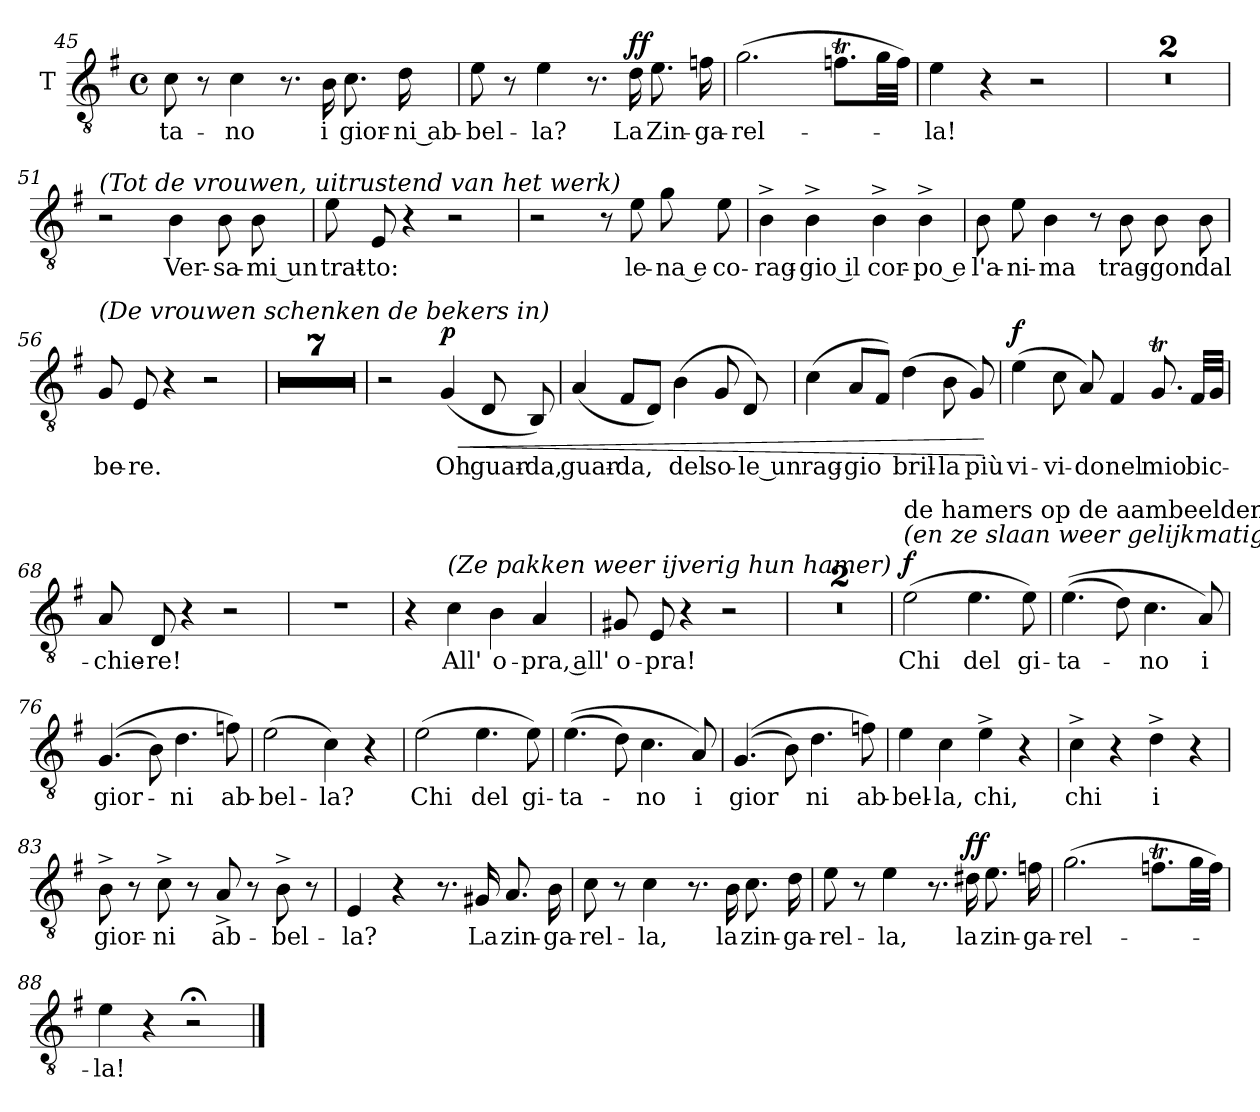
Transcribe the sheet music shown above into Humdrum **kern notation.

**kern	**text	**dynam
*part1	*part1	*part1
*staff1	*staff1	*staff1
*I"T	*	*
*I'T	*	*
*clefGv2	*	*
*k[f#]	*	*
*M4/4	*	*
*met(c)	*	*
=45	=45	=45
!	!LO:LY:b	!
8c\	-ta-	.
8r	.	.
!	!LO:LY:b	!
4c\	-no	.
8.r	.	.
!	!LO:LY:b	!
16B\	i	.
!	!LO:LY:b	!
8.c\	gior-	.
!	!LO:LY:b	!
16d\	-ni ab-	.
=46	=46	=46
!	!LO:LY:b	!
8e\	-bel-	.
8r	.	.
!	!LO:LY:b	!
4e\	-la?	.
8.r	.	.
!	!LO:LY:b	!LO:DY:a
16d\	La	ff
!	!LO:LY:b	!
8.e\	Zin-	.
!	!LO:LY:b	!
16fn\	-ga-	.
=47	=47	=47
!	!LO:LY:b	!
(>2.g\	-rel-	.
8.fnT\L	.	.
32g\LL	.	.
32f\JJJ)	.	.
=48	=48	=48
!	!LO:LY:b	!
4e\	-la!	.
4r	.	.
2r	.	.
!!LO:LB:g=z
=49	=49	=49
1r	.	.
=50	=50	=50
1r	.	.
=51	=51	=51
!LO:TX:a:i:t=(Tot de vrouwen, uitrustend van het werk)	!	!
2r	.	.
!	!LO:LY:b	!
4B\	Ver-	.
!	!LO:LY:b	!
8B\	-sa-	.
!	!LO:LY:b	!
8B\	-mi un	.
=52	=52	=52
!	!LO:LY:b	!
8e\	trat-	.
!	!LO:LY:b	!
8E/	-to:	.
4r	.	.
2r	.	.
!!LO:PB:g=z
=53	=53	=53
2r	.	.
8r	.	.
!	!LO:LY:b	!
8e\	le-	.
!	!LO:LY:b	!
8g\	-na e	.
!	!LO:LY:b	!
8e\	co-	.
=54	=54	=54
!	!LO:LY:b	!
4B^\	-rag-	.
!	!LO:LY:b	!
4B^\	-gio il	.
!	!LO:LY:b	!
4B^\	cor-	.
!	!LO:LY:b	!
4B^\	-po e	.
=55	=55	=55
!	!LO:LY:b	!
8B\	l'a-	.
!	!LO:LY:b	!
8e\	-ni-	.
!	!LO:LY:b	!
4B\	-ma	.
8r	.	.
!	!LO:LY:b	!
8B\	trag-	.
!	!LO:LY:b	!
8B\	-gon	.
!	!LO:LY:b	!
8B\	dal	.
!!LO:LB:g=z
=56	=56	=56
!LO:TX:a:i:t=(De vrouwen schenken de bekers in)	!	!
!	!LO:LY:b	!
8G/	be-	.
!	!LO:LY:b	!
8E/	-re.	.
4r	.	.
2r	.	.
=57	=57	=57
1r	.	.
=58	=58	=58
1r	.	.
!!LO:LB:g=z
=59	=59	=59
1r	.	.
=60	=60	=60
1r	.	.
!!LO:LB:g=z
=61	=61	=61
1r	.	.
=62	=62	=62
1r	.	.
!!LO:PB:g=z
=63	=63	=63
1r	.	.
=64	=64	=64
2r	.	.
!	!LO:LY:b	!LO:HP:b
!	!	!LO:DY:n=1:a
(>4G/	Oh	< p
!	!LO:LY:b	!
8D/	guar-	.
!	!LO:LY:b	!
8BB/)	-da,	.
=65	=65	=65
!	!LO:LY:b	!
(>4A/	guar-	.
!	!LO:LY:b	!
8F#/L	-da,	.
8D/J)	.	.
!	!LO:LY:b	!
(>4B\	del	.
!	!LO:LY:b	!
8G/	so-	.
!	!LO:LY:b	!
8D/)	-le un	.
=66	=66	=66
!	!LO:LY:b	!
(>4c\	rag-	.
!	!LO:LY:b	!
8A/L	-gio	.
8F#/J)	.	.
!	!LO:LY:b	!
(>4d\	bril-	.
!	!LO:LY:b	!
8B\	-la	.
!	!LO:LY:b	!
8G/)	più	.
.	.	[
!!LO:LB:g=z
=67	=67	=67
!	!LO:LY:b	!LO:DY:a
(>4e\	vi-	f
!	!LO:LY:b	!
8c\	-vi-	.
!	!LO:LY:b	!
8A/)	-do	.
!	!LO:LY:b	!
4F#/	nel	.
!	!LO:LY:b	!
8.GT/	mio	.
!	!LO:LY:b	!
32F#/LLL	bic-	.
32G/JJJ	.	.
=68	=68	=68
!	!LO:LY:b	!
8A/	-chie-	.
!	!LO:LY:b	!
8D/	-re!	.
4r	.	.
2r	.	.
=69	=69	=69
1r	.	.
!!LO:PB:g=z
=70	=70	=70
4r	.	.
!LO:TX:a:i:t=(Ze pakken weer ijverig hun hamer)	!	!
!	!LO:LY:b	!
4c\	All'	.
!	!LO:LY:b	!
4B\	o-	.
!	!LO:LY:b	!
4A/	-pra, all'	.
=71	=71	=71
!	!LO:LY:b	!
8G#X/	o-	.
!	!LO:LY:b	!
8E/	-pra!	.
4r	.	.
2r	.	.
=72	=72	=72
1r	.	.
=73	=73	=73
1r	.	.
=74	=74	=74
!LO:TX:a:i:t=(en ze slaan weer gelijkmatig met	!	!
!LO:TX:a:t=de hamers op de aambeelden)	!	!
!	!LO:LY:b	!LO:DY:a
(>2e\	Chi	f
!	!LO:LY:b	!
4.e\	del	.
!	!LO:LY:b	!
8e\)	gi-	.
=75	=75	=75
!	!LO:LY:b	!
(>(>4.e\	-ta-	.
8d\)	.	.
!	!LO:LY:b	!
4.c\	-no	.
!	!LO:LY:b	!
8A/)	i	.
!!LO:LB:g=z
=76	=76	=76
!	!LO:LY:b	!
(>(>4.G/	gior-	.
8B\)	.	.
!	!LO:LY:b	!
4.d\	-ni	.
!	!LO:LY:b	!
8fn\)	ab-	.
=77	=77	=77
!	!LO:LY:b	!
(>2e\	-bel-	.
!	!LO:LY:b	!
4c\)	-la?	.
4r	.	.
=78	=78	=78
!	!LO:LY:b	!
(>2e\	Chi	.
!	!LO:LY:b	!
4.e\	del	.
!	!LO:LY:b	!
8e\)	gi-	.
=79	=79	=79
!	!LO:LY:b	!
(>(>4.e\	-ta-	.
8d\)	.	.
!	!LO:LY:b	!
4.c\	-no	.
!	!LO:LY:b	!
8A/)	i	.
=80	=80	=80
!	!LO:LY:b	!
(>(>4.G/	gior	.
8B\)	.	.
!	!LO:LY:b	!
4.d\	ni	.
!	!LO:LY:b	!
8fn\)	ab-	.
=81	=81	=81
!	!LO:LY:b	!
4e\	-bel-	.
!	!LO:LY:b	!
4c\	-la,	.
!	!LO:LY:b	!
4e^\	chi,	.
4r	.	.
=82	=82	=82
!	!LO:LY:b	!
4c^\	chi	.
4r	.	.
!	!LO:LY:b	!
4d^\	i	.
4r	.	.
!!LO:PB:g=z
=83	=83	=83
!	!LO:LY:b	!
8B^\	gior-	.
8r	.	.
!	!LO:LY:b	!
8c^\	-ni	.
8r	.	.
!	!LO:LY:b	!
8A^/	ab-	.
8r	.	.
!	!LO:LY:b	!
8B^\	-bel-	.
8r	.	.
=84	=84	=84
!	!LO:LY:b	!
4E/	-la?	.
4r	.	.
8.r	.	.
!	!LO:LY:b	!
16G#X/	La	.
!	!LO:LY:b	!
8.A/	zin-	.
!	!LO:LY:b	!
16B\	-ga-	.
=85	=85	=85
!	!LO:LY:b	!
8c\	-rel-	.
8r	.	.
!	!LO:LY:b	!
4c\	-la,	.
8.r	.	.
!	!LO:LY:b	!
16B\	la	.
!	!LO:LY:b	!
8.c\	zin-	.
!	!LO:LY:b	!
16d\	-ga-	.
!!LO:LB:g=z
=86	=86	=86
!	!LO:LY:b	!
8e\	-rel-	.
8r	.	.
!	!LO:LY:b	!
4e\	-la,	.
8.r	.	.
!	!LO:LY:b	!LO:DY:a
16d#X\	la	ff
!	!LO:LY:b	!
8.e\	zin-	.
!	!LO:LY:b	!
16fn\	-ga-	.
=87	=87	=87
!	!LO:LY:b	!
(>2.g\	-rel-	.
8.fnT\L	.	.
32g\LL	.	.
32f\JJJ)	.	.
=88	=88	=88
!	!LO:LY:b	!
4e\	-la!	.
4r	.	.
2r;<	.	.
==	==	==
*-	*-	*-
